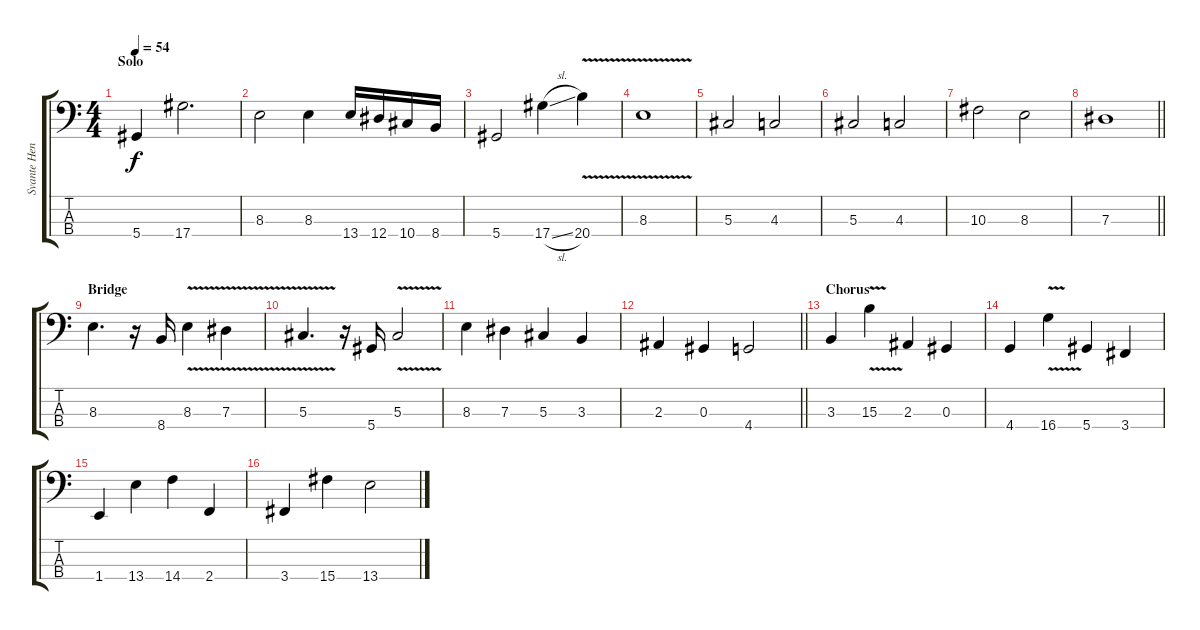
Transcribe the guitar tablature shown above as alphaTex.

\track ("Svante Henrysson" "Svante Hen") {instrument electricbassfinger}
\staff {score tabs}
\tuning (Gb2 Db2 Ab1 Eb1) {hide}
\ts (4 4)
\section ("" "Solo")
\tempo 54
\clef f4
\ks c
5.4.4{dy f} 17.4.2{d} |
8.3.2 8.3.4 13.4.16 12.4.16 10.4.16 8.4.16 |
5.4.2 17.4{sl}.4 20.4{v}.4 |
8.3{v}.1 |
5.3.2 4.3.2 |
5.3.2 4.3.2 |
10.3.2 8.3.2 |
\barLineRight lightlight
7.3.1 |
\section ("" "Bridge")
8.3.4{d} r.16 8.4.16 8.3{v}.4 7.3{v}.4 |
5.3{v}.4{d} r.16 5.4.16 5.3{v}.2 |
8.3.4 7.3.4 5.3.4 3.3.4 |
\barLineRight lightlight
2.3.4 0.3.4 4.4.2 |
\section ("" "Chorus")
3.3.4 15.3{v}.4 2.3.4 0.3.4 |
4.4.4 16.4{v}.4 5.4.4 3.4.4 |
1.4.4 13.4.4 14.4.4 2.4.4 |
3.4.4 15.4.4 13.4.2
